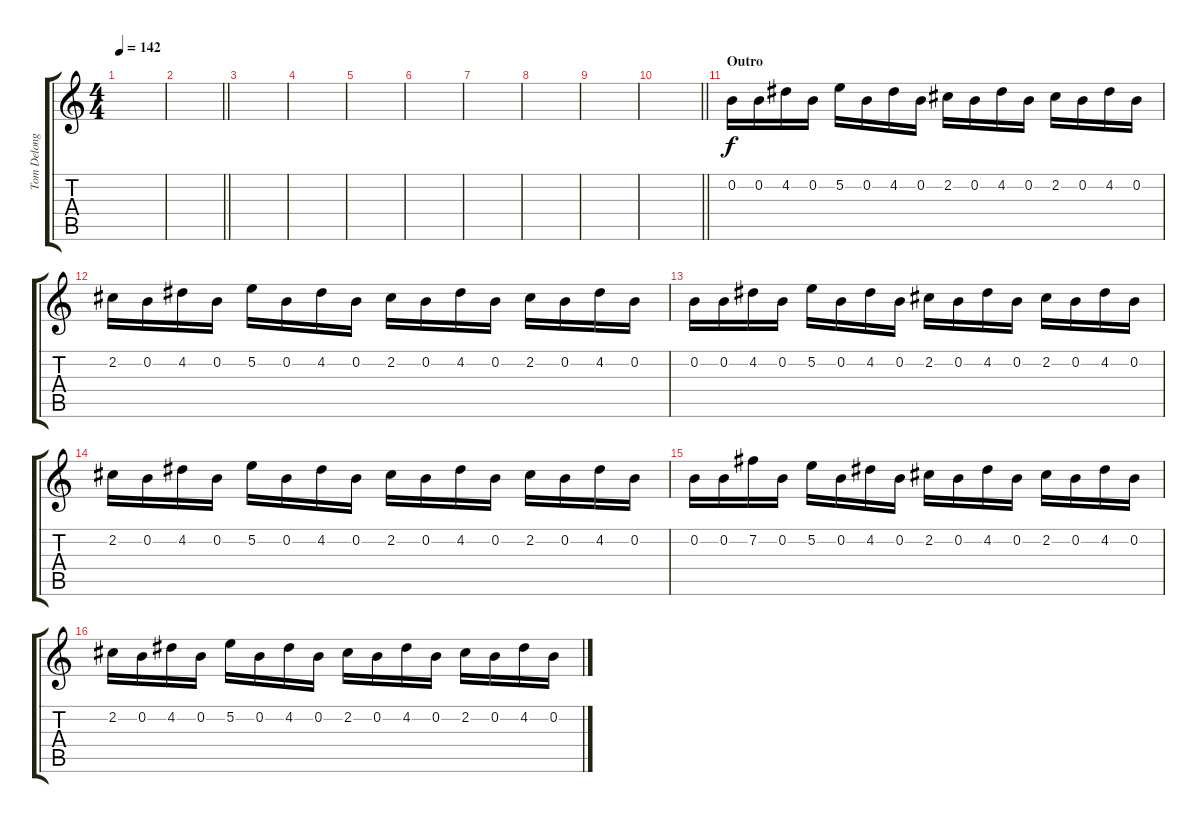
\track ("Tom Delonge - Guitar" "Tom Delong") {instrument distortionguitar}
\staff {score tabs}
\tuning (E4 B3 G3 D3 A2 E2) {hide}
\ts (4 4)
\tempo 142
\clef g2
\ks c
|
\barLineRight lightlight
|
|
|
|
|
|
|
|
\barLineRight lightlight
|
\section ("" "Outro")
0.2.16 0.2.16 4.2.16 0.2.16 5.2.16 0.2.16 4.2.16 0.2.16 2.2.16 0.2.16 4.2.16 0.2.16 2.2.16 0.2.16 4.2.16 0.2.16 |
2.2.16 0.2.16 4.2.16 0.2.16 5.2.16 0.2.16 4.2.16 0.2.16 2.2.16 0.2.16 4.2.16 0.2.16 2.2.16 0.2.16 4.2.16 0.2.16 |
0.2.16 0.2.16 4.2.16 0.2.16 5.2.16 0.2.16 4.2.16 0.2.16 2.2.16 0.2.16 4.2.16 0.2.16 2.2.16 0.2.16 4.2.16 0.2.16 |
2.2.16 0.2.16 4.2.16 0.2.16 5.2.16 0.2.16 4.2.16 0.2.16 2.2.16 0.2.16 4.2.16 0.2.16 2.2.16 0.2.16 4.2.16 0.2.16 |
0.2.16 0.2.16 7.2.16 0.2.16 5.2.16 0.2.16 4.2.16 0.2.16 2.2.16 0.2.16 4.2.16 0.2.16 2.2.16 0.2.16 4.2.16 0.2.16 |
2.2.16 0.2.16 4.2.16 0.2.16 5.2.16 0.2.16 4.2.16 0.2.16 2.2.16 0.2.16 4.2.16 0.2.16 2.2.16 0.2.16 4.2.16 0.2.16
